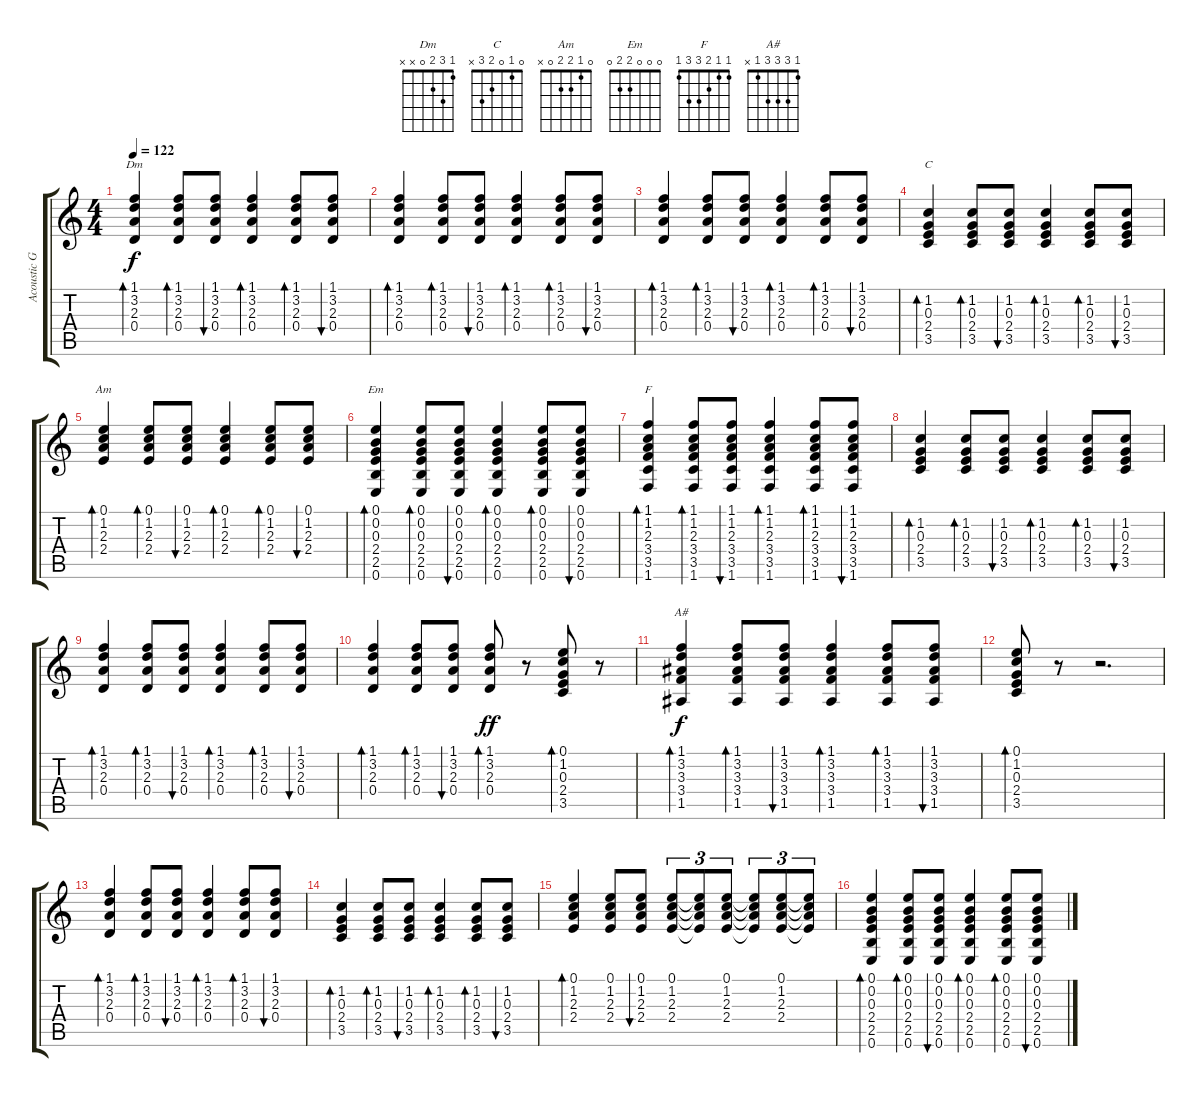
\track ("Acoustic Guitar 1" "Acoustic G") {instrument acousticguitarsteel}
\staff {score tabs}
\tuning (E4 B3 G3 D3 A2 E2) {hide}
\chord ("Dm" 1 3 2 0 x x)
\chord ("C" 0 1 0 2 3 x)
\chord ("Am" 0 1 2 2 0 x)
\chord ("Em" 0 0 0 2 2 0)
\chord ("F" 1 1 2 3 3 1)
\chord ("A#" 1 3 3 3 1 x)
\ts (4 4)
\tempo 122
\clef g2
\ks c
(1.1 3.2 2.3 0.4).4{bd 60 ch "Dm" dy f} (1.1 3.2 2.3 0.4).8{bd 60} (1.1 3.2 2.3 0.4).8{bu 60} (1.1 3.2 2.3 0.4).4{bd 60} (1.1 3.2 2.3 0.4).8{bd 60} (1.1 3.2 2.3 0.4).8{bu 60} |
(1.1 3.2 2.3 0.4).4{bd 60} (1.1 3.2 2.3 0.4).8{bd 60} (1.1 3.2 2.3 0.4).8{bu 60} (1.1 3.2 2.3 0.4).4{bd 60} (1.1 3.2 2.3 0.4).8{bd 60} (1.1 3.2 2.3 0.4).8{bu 60} |
(1.1 3.2 2.3 0.4).4{bd 60} (1.1 3.2 2.3 0.4).8{bd 60} (1.1 3.2 2.3 0.4).8{bu 60} (1.1 3.2 2.3 0.4).4{bd 60} (1.1 3.2 2.3 0.4).8{bd 60} (1.1 3.2 2.3 0.4).8{bu 60} |
(1.2 0.3 2.4 3.5).4{bd 60 ch "C"} (1.2 0.3 2.4 3.5).8{bd 60} (1.2 0.3 2.4 3.5).8{bu 60} (1.2 0.3 2.4 3.5).4{bd 60} (1.2 0.3 2.4 3.5).8{bd 60} (1.2 0.3 2.4 3.5).8{bu 60} |
(0.1 1.2 2.3 2.4).4{bd 60 ch "Am"} (0.1 1.2 2.3 2.4).8{bd 60} (0.1 1.2 2.3 2.4).8{bu 60} (0.1 1.2 2.3 2.4).4{bd 60} (0.1 1.2 2.3 2.4).8{bd 60} (0.1 1.2 2.3 2.4).8{bu 60} |
(0.1 0.2 0.3 2.4 2.5 0.6).4{bd 60 ch "Em"} (0.1 0.2 0.3 2.4 2.5 0.6).8{bd 60} (0.1 0.2 0.3 2.4 2.5 0.6).8{bu 60} (0.1 0.2 0.3 2.4 2.5 0.6).4{bd 60} (0.1 0.2 0.3 2.4 2.5 0.6).8{bd 60} (0.1 0.2 0.3 2.4 2.5 0.6).8{bu 60} |
(1.1 1.2 2.3 3.4 3.5 1.6).4{bd 60 ch "F"} (1.1 1.2 2.3 3.4 3.5 1.6).8{bd 60} (1.1 1.2 2.3 3.4 3.5 1.6).8{bu 60} (1.1 1.2 2.3 3.4 3.5 1.6).4{bd 60} (1.1 1.2 2.3 3.4 3.5 1.6).8{bd 60} (1.1 1.2 2.3 3.4 3.5 1.6).8{bu 60} |
(1.2 0.3 2.4 3.5).4{bd 60} (1.2 0.3 2.4 3.5).8{bd 60} (1.2 0.3 2.4 3.5).8{bu 60} (1.2 0.3 2.4 3.5).4{bd 60} (1.2 0.3 2.4 3.5).8{bd 60} (1.2 0.3 2.4 3.5).8{bu 60} |
(1.1 3.2 2.3 0.4).4{bd 60} (1.1 3.2 2.3 0.4).8{bd 60} (1.1 3.2 2.3 0.4).8{bu 60} (1.1 3.2 2.3 0.4).4{bd 60} (1.1 3.2 2.3 0.4).8{bd 60} (1.1 3.2 2.3 0.4).8{bu 60} |
(1.1 3.2 2.3 0.4).4{bd 60} (1.1 3.2 2.3 0.4).8{bd 60} (1.1 3.2 2.3 0.4).8{bu 60} (1.1 3.2 2.3 0.4).8{bd 60 dy ff} r.8 (0.1 1.2 0.3 2.4 3.5).8{bd 60} r.8 |
(1.1 3.2 3.3 3.4 1.5).4{bd 60 ch "A#" dy f} (1.1 3.2 3.3 3.4 1.5).8{bd 60} (1.1 3.2 3.3 3.4 1.5).8{bu 60} (1.1 3.2 3.3 3.4 1.5).4{bd 60} (1.1 3.2 3.3 3.4 1.5).8{bd 60} (1.1 3.2 3.3 3.4 1.5).8{bu 60} |
(0.1 1.2 0.3 2.4 3.5).8{bd 60} r.8 r.2{d} |
(1.1 3.2 2.3 0.4).4{bd 60} (1.1 3.2 2.3 0.4).8{bd 60} (1.1 3.2 2.3 0.4).8{bu 60} (1.1 3.2 2.3 0.4).4{bd 60} (1.1 3.2 2.3 0.4).8{bd 60} (1.1 3.2 2.3 0.4).8{bu 60} |
(1.2 0.3 2.4 3.5).4{bd 60} (1.2 0.3 2.4 3.5).8{bd 60} (1.2 0.3 2.4 3.5).8{bu 60} (1.2 0.3 2.4 3.5).4{bd 60} (1.2 0.3 2.4 3.5).8{bd 60} (1.2 0.3 2.4 3.5).8{bu 60} |
(0.1 1.2 2.3 2.4).4{bd 60} (0.1 1.2 2.3 2.4).8 (0.1 1.2 2.3 2.4).8{bu 60} (0.1 1.2 2.3 2.4).8{tu (3 2)} (0.1{t} 1.2{t} 2.3{t} 2.4{t}).8{tu (3 2)} (0.1 1.2 2.3 2.4).8{tu (3 2)} (0.1{t} 1.2{t} 2.3{t} 2.4{t}).8{tu (3 2)} (0.1 1.2 2.3 2.4).8{tu (3 2)} (0.1{t} 1.2{t} 2.3{t} 2.4{t}).8{tu (3 2)} |
(0.1 0.2 0.3 2.4 2.5 0.6).4{bd 60} (0.1 0.2 0.3 2.4 2.5 0.6).8{bd 60} (0.1 0.2 0.3 2.4 2.5 0.6).8{bu 60} (0.1 0.2 0.3 2.4 2.5 0.6).4{bd 60} (0.1 0.2 0.3 2.4 2.5 0.6).8{bd 60} (0.1 0.2 0.3 2.4 2.5 0.6).8{bu 60}
